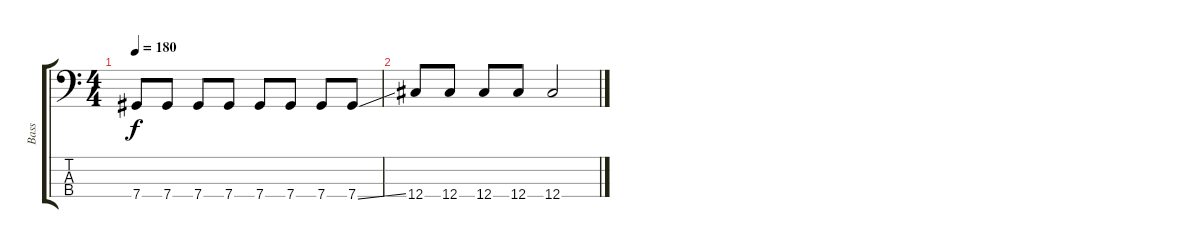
\track ("Bass" "Bass") {instrument electricbasspick}
\staff {score tabs}
\tuning (Gb2 Db2 Ab1 Db1) {hide}
\ts (4 4)
\tempo 180
\clef f4
\ks c
7.4.8{dy f} 7.4.8 7.4.8 7.4.8 7.4.8 7.4.8 7.4.8 7.4{ss}.8 |
12.4.8 12.4.8 12.4.8 12.4.8 12.4.2
